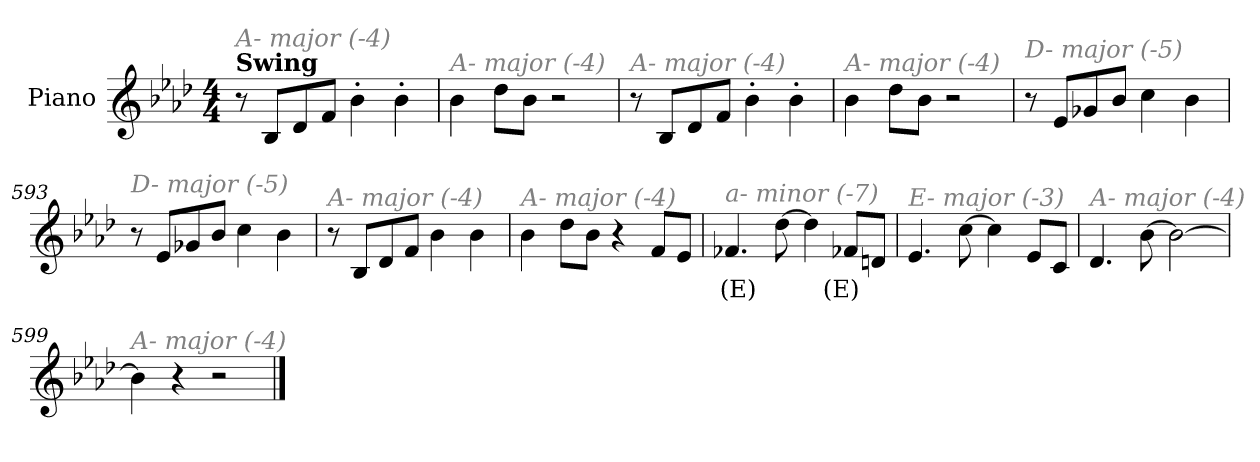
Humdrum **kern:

**kern	**text
*part1	*part1
*staff1	*staff1
*I"Piano	*
*I'Pno.	*
*clefG2	*
*k[b-e-a-d-]	*
*M4/4	*
*MM144	*
=1	=1
!LO:TX:a:B:t=Swing	!
!LO:TX:i:color=#808080:t=A- major (-4)	!
8r	.
8B-/L	.
8d-/	.
8f/J	.
4b-'\	.
4b-'\	.
=589	=589
!LO:TX:i:color=#808080:t=A- major (-4)	!
4b-\	.
8dd-\L	.
8b-\J	.
2r	.
=590	=590
!LO:TX:i:color=#808080:t=A- major (-4)	!
8r	.
8B-/L	.
8d-/	.
8f/J	.
4b-'\	.
4b-'\	.
=591	=591
!LO:TX:i:color=#808080:t=A- major (-4)	!
4b-\	.
8dd-\L	.
8b-\J	.
2r	.
!!LO:LB:g=z
=592	=592
!LO:TX:i:color=#808080:t=D- major (-5)	!
8r	.
8e-/L	.
8g-X/	.
8b-/J	.
4cc\	.
4b-\	.
=593	=593
!LO:TX:i:color=#808080:t=D- major (-5)	!
8r	.
8e-/L	.
8g-X/	.
8b-/J	.
4cc\	.
4b-\	.
=594	=594
!LO:TX:i:color=#808080:t=A- major (-4)	!
8r	.
8B-/L	.
8d-/	.
8f/J	.
4b-\	.
4b-\	.
=595	=595
!LO:TX:i:color=#808080:t=A- major (-4)	!
4b-\	.
8dd-\L	.
8b-\J	.
4r	.
8f/L	.
8e-/J	.
!!LO:LB:g=z
=596	=596
!LO:TX:i:color=#808080:t=a- minor (-7)	!
4.f-Xi/	(E)
[8dd-\	.
4dd-\]	.
8f-Xi/L	(E)
8dn/J	.
=597	=597
!LO:TX:i:color=#808080:t=E- major (-3)	!
4.e-/	.
[8cc\	.
4cc\]	.
8e-/L	.
8c/J	.
=598	=598
!LO:TX:i:color=#808080:t=A- major (-4)	!
4.d-/	.
[8b-\	.
2b-\_	.
=599	=599
!LO:TX:i:color=#808080:t=A- major (-4)	!
4b-\]	.
4r	.
2r	.
==	==
*-	*-
